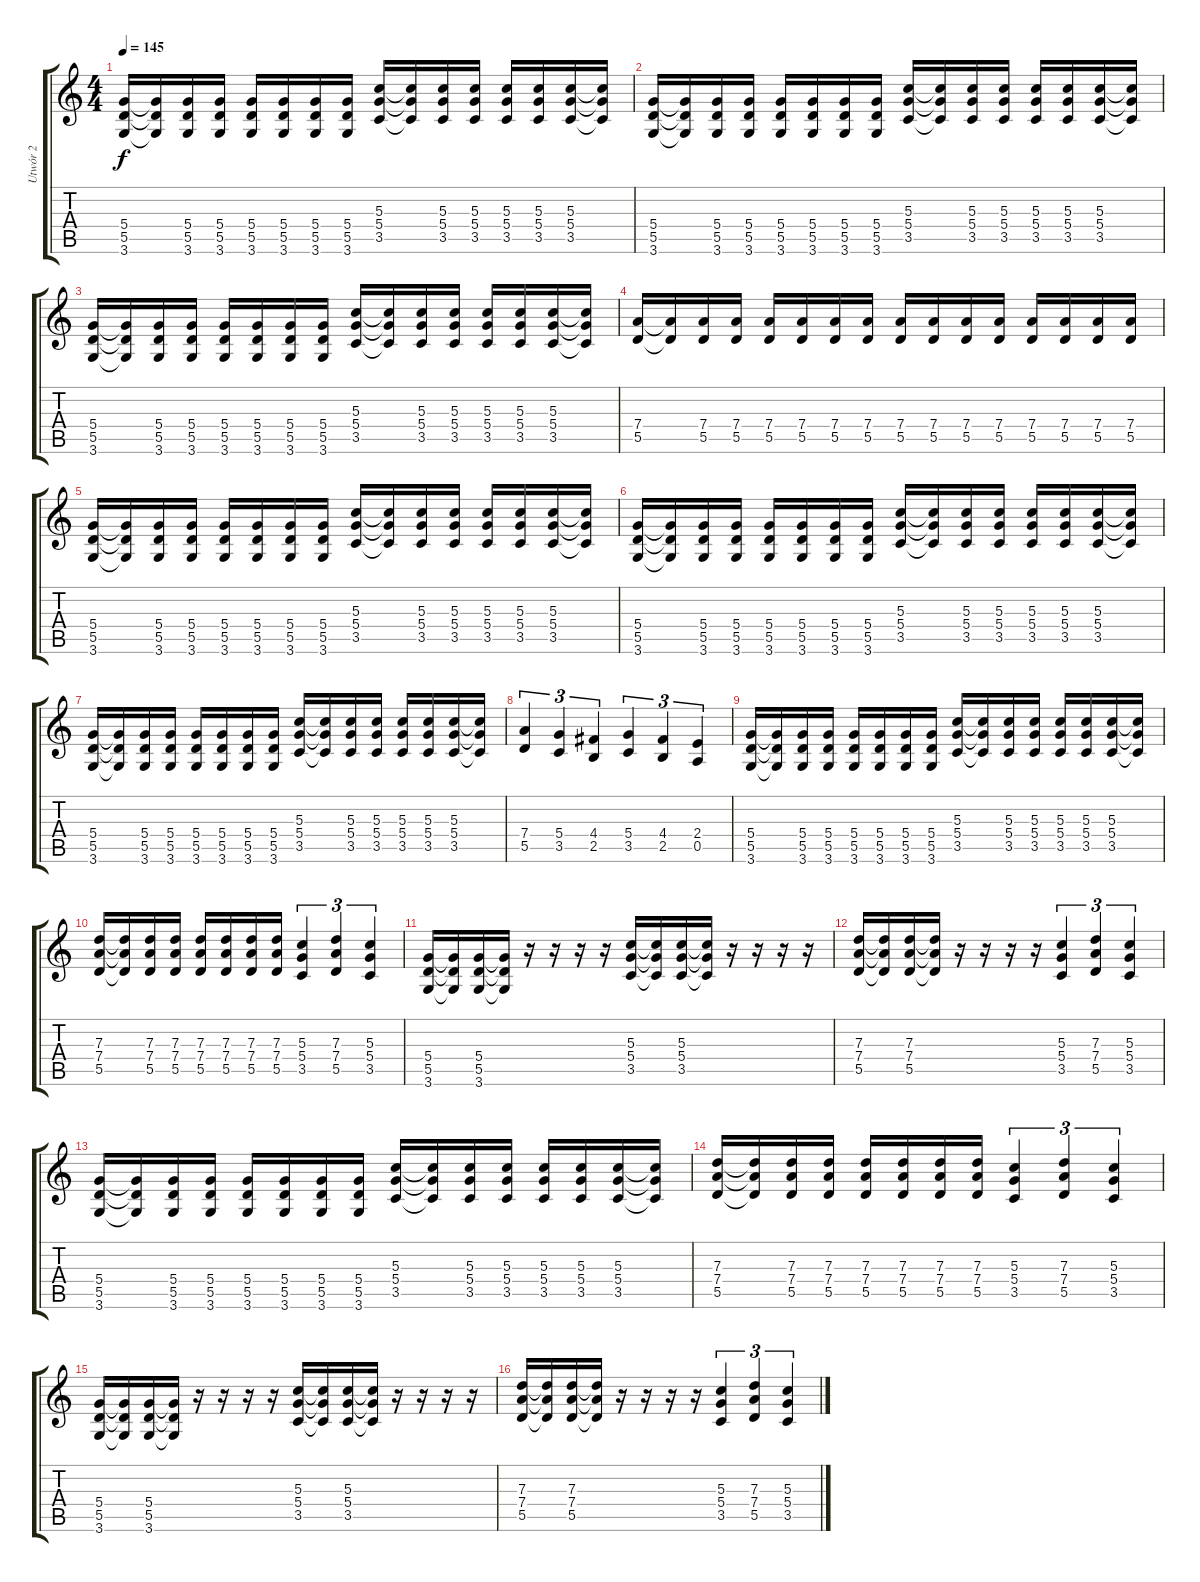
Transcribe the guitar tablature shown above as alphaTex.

\track ("Utwór 2" "Utwór 2") {instrument overdrivenguitar}
\staff {score tabs}
\tuning (E4 B3 G3 D3 A2 E2) {hide}
\ts (4 4)
\section ("" "")
\tempo 145
\clef g2
\ks c
(5.4 5.5 3.6).16{dy f} (5.4{t} 5.5{t} 3.6{t}).16 (5.4 5.5 3.6).16 (5.4 5.5 3.6).16 (5.4 5.5 3.6).16 (5.4 5.5 3.6).16 (5.4 5.5 3.6).16 (5.4 5.5 3.6).16 (5.3 5.4 3.5).16 (5.3{t} 5.4{t} 3.5{t}).16 (5.3 5.4 3.5).16 (5.3 5.4 3.5).16 (5.3 5.4 3.5).16 (5.3 5.4 3.5).16 (5.3 5.4 3.5).16 (5.3{t} 5.4{t} 3.5{t}).16 |
(5.4 5.5 3.6).16 (5.4{t} 5.5{t} 3.6{t}).16 (5.4 5.5 3.6).16 (5.4 5.5 3.6).16 (5.4 5.5 3.6).16 (5.4 5.5 3.6).16 (5.4 5.5 3.6).16 (5.4 5.5 3.6).16 (5.3 5.4 3.5).16 (5.3{t} 5.4{t} 3.5{t}).16 (5.3 5.4 3.5).16 (5.3 5.4 3.5).16 (5.3 5.4 3.5).16 (5.3 5.4 3.5).16 (5.3 5.4 3.5).16 (5.3{t} 5.4{t} 3.5{t}).16 |
(5.4 5.5 3.6).16 (5.4{t} 5.5{t} 3.6{t}).16 (5.4 5.5 3.6).16 (5.4 5.5 3.6).16 (5.4 5.5 3.6).16 (5.4 5.5 3.6).16 (5.4 5.5 3.6).16 (5.4 5.5 3.6).16 (5.3 5.4 3.5).16 (5.3{t} 5.4{t} 3.5{t}).16 (5.3 5.4 3.5).16 (5.3 5.4 3.5).16 (5.3 5.4 3.5).16 (5.3 5.4 3.5).16 (5.3 5.4 3.5).16 (5.3{t} 5.4{t} 3.5{t}).16 |
(7.4 5.5).16 (7.4{t} 5.5{t}).16 (7.4 5.5).16 (7.4 5.5).16 (7.4 5.5).16 (7.4 5.5).16 (7.4 5.5).16 (7.4 5.5).16 (7.4 5.5).16 (7.4 5.5).16 (7.4 5.5).16 (7.4 5.5).16 (7.4 5.5).16 (7.4 5.5).16 (7.4 5.5).16 (7.4 5.5).16 |
(5.4 5.5 3.6).16 (5.4{t} 5.5{t} 3.6{t}).16 (5.4 5.5 3.6).16 (5.4 5.5 3.6).16 (5.4 5.5 3.6).16 (5.4 5.5 3.6).16 (5.4 5.5 3.6).16 (5.4 5.5 3.6).16 (5.3 5.4 3.5).16 (5.3{t} 5.4{t} 3.5{t}).16 (5.3 5.4 3.5).16 (5.3 5.4 3.5).16 (5.3 5.4 3.5).16 (5.3 5.4 3.5).16 (5.3 5.4 3.5).16 (5.3{t} 5.4{t} 3.5{t}).16 |
(5.4 5.5 3.6).16 (5.4{t} 5.5{t} 3.6{t}).16 (5.4 5.5 3.6).16 (5.4 5.5 3.6).16 (5.4 5.5 3.6).16 (5.4 5.5 3.6).16 (5.4 5.5 3.6).16 (5.4 5.5 3.6).16 (5.3 5.4 3.5).16 (5.3{t} 5.4{t} 3.5{t}).16 (5.3 5.4 3.5).16 (5.3 5.4 3.5).16 (5.3 5.4 3.5).16 (5.3 5.4 3.5).16 (5.3 5.4 3.5).16 (5.3{t} 5.4{t} 3.5{t}).16 |
(5.4 5.5 3.6).16 (5.4{t} 5.5{t} 3.6{t}).16 (5.4 5.5 3.6).16 (5.4 5.5 3.6).16 (5.4 5.5 3.6).16 (5.4 5.5 3.6).16 (5.4 5.5 3.6).16 (5.4 5.5 3.6).16 (5.3 5.4 3.5).16 (5.3{t} 5.4{t} 3.5{t}).16 (5.3 5.4 3.5).16 (5.3 5.4 3.5).16 (5.3 5.4 3.5).16 (5.3 5.4 3.5).16 (5.3 5.4 3.5).16 (5.3{t} 5.4{t} 3.5{t}).16 |
(7.4 5.5).4{tu (3 2)} (5.4 3.5).4{tu (3 2)} (4.4 2.5).4{tu (3 2)} (5.4 3.5).4{tu (3 2)} (4.4 2.5).4{tu (3 2)} (2.4 0.5).4{tu (3 2)} |
(5.4 5.5 3.6).16 (5.4{t} 5.5{t} 3.6{t}).16 (5.4 5.5 3.6).16 (5.4 5.5 3.6).16 (5.4 5.5 3.6).16 (5.4 5.5 3.6).16 (5.4 5.5 3.6).16 (5.4 5.5 3.6).16 (5.3 5.4 3.5).16 (5.3{t} 5.4{t} 3.5{t}).16 (5.3 5.4 3.5).16 (5.3 5.4 3.5).16 (5.3 5.4 3.5).16 (5.3 5.4 3.5).16 (5.3 5.4 3.5).16 (5.3{t} 5.4{t} 3.5{t}).16 |
(7.3 7.4 5.5).16 (7.3{t} 7.4{t} 5.5{t}).16 (7.3 7.4 5.5).16 (7.3 7.4 5.5).16 (7.3 7.4 5.5).16 (7.3 7.4 5.5).16 (7.3 7.4 5.5).16 (7.3 7.4 5.5).16 (5.3 5.4 3.5).4{tu (3 2)} (7.3 7.4 5.5).4{tu (3 2)} (5.3 5.4 3.5).4{tu (3 2)} |
(5.4 5.5 3.6).16 (5.4{t} 5.5{t} 3.6{t}).16 (5.4 5.5 3.6).16 (5.4{t} 5.5{t} 3.6{t}).16 r.16 r.16 r.16 r.16 (5.3 5.4 3.5).16 (5.3{t} 5.4{t} 3.5{t}).16 (5.3 5.4 3.5).16 (5.3{t} 5.4{t} 3.5{t}).16 r.16 r.16 r.16 r.16 |
(7.3 7.4 5.5).16 (7.3{t} 7.4{t} 5.5{t}).16 (7.3 7.4 5.5).16 (7.3{t} 7.4{t} 5.5{t}).16 r.16 r.16 r.16 r.16 (5.3 5.4 3.5).4{tu (3 2)} (7.3 7.4 5.5).4{tu (3 2)} (5.3 5.4 3.5).4{tu (3 2)} |
(5.4 5.5 3.6).16 (5.4{t} 5.5{t} 3.6{t}).16 (5.4 5.5 3.6).16 (5.4 5.5 3.6).16 (5.4 5.5 3.6).16 (5.4 5.5 3.6).16 (5.4 5.5 3.6).16 (5.4 5.5 3.6).16 (5.3 5.4 3.5).16 (5.3{t} 5.4{t} 3.5{t}).16 (5.3 5.4 3.5).16 (5.3 5.4 3.5).16 (5.3 5.4 3.5).16 (5.3 5.4 3.5).16 (5.3 5.4 3.5).16 (5.3{t} 5.4{t} 3.5{t}).16 |
(7.3 7.4 5.5).16 (7.3{t} 7.4{t} 5.5{t}).16 (7.3 7.4 5.5).16 (7.3 7.4 5.5).16 (7.3 7.4 5.5).16 (7.3 7.4 5.5).16 (7.3 7.4 5.5).16 (7.3 7.4 5.5).16 (5.3 5.4 3.5).4{tu (3 2)} (7.3 7.4 5.5).4{tu (3 2)} (5.3 5.4 3.5).4{tu (3 2)} |
(5.4 5.5 3.6).16 (5.4{t} 5.5{t} 3.6{t}).16 (5.4 5.5 3.6).16 (5.4{t} 5.5{t} 3.6{t}).16 r.16 r.16 r.16 r.16 (5.3 5.4 3.5).16 (5.3{t} 5.4{t} 3.5{t}).16 (5.3 5.4 3.5).16 (5.3{t} 5.4{t} 3.5{t}).16 r.16 r.16 r.16 r.16 |
(7.3 7.4 5.5).16 (7.3{t} 7.4{t} 5.5{t}).16 (7.3 7.4 5.5).16 (7.3{t} 7.4{t} 5.5{t}).16 r.16 r.16 r.16 r.16 (5.3 5.4 3.5).4{tu (3 2)} (7.3 7.4 5.5).4{tu (3 2)} (5.3 5.4 3.5).4{tu (3 2)}
